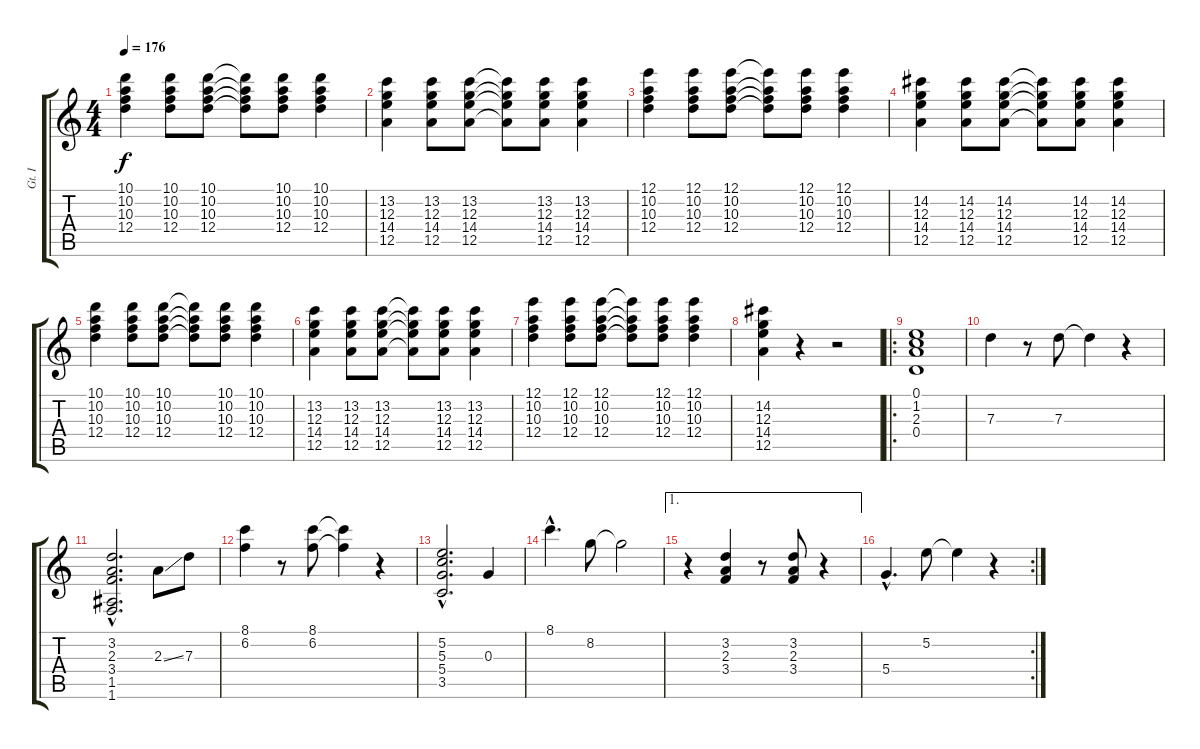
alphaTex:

\track ("Gt. I" "Gt. I") {instrument distortionguitar}
\staff {score tabs}
\tuning (E4 B3 G3 D3 A2 E2) {hide}
\ts (4 4)
\tempo 176
\clef g2
\ks c
(10.1 10.2 10.3 12.4).4{dy f} (10.1 10.2 10.3 12.4).8 (10.1 10.2 10.3 12.4).8 (10.1{t} 10.2{t} 10.3{t} 12.4{t}).8 (10.1 10.2 10.3 12.4).8 (10.1 10.2 10.3 12.4).4 |
(13.2 12.3 14.4 12.5).4 (13.2 12.3 14.4 12.5).8 (13.2 12.3 14.4 12.5).8 (13.2{t} 12.3{t} 14.4{t} 12.5{t}).8 (13.2 12.3 14.4 12.5).8 (13.2 12.3 14.4 12.5).4 |
(12.1 10.2 10.3 12.4).4 (12.1 10.2 10.3 12.4).8 (12.1 10.2 10.3 12.4).8 (12.1{t} 10.2{t} 10.3{t} 12.4{t}).8 (12.1 10.2 10.3 12.4).8 (12.1 10.2 10.3 12.4).4 |
(14.2 12.3 14.4 12.5).4 (14.2 12.3 14.4 12.5).8 (14.2 12.3 14.4 12.5).8 (14.2{t} 12.3{t} 14.4{t} 12.5{t}).8 (14.2 12.3 14.4 12.5).8 (14.2 12.3 14.4 12.5).4 |
(10.1 10.2 10.3 12.4).4 (10.1 10.2 10.3 12.4).8 (10.1 10.2 10.3 12.4).8 (10.1{t} 10.2{t} 10.3{t} 12.4{t}).8 (10.1 10.2 10.3 12.4).8 (10.1 10.2 10.3 12.4).4 |
(13.2 12.3 14.4 12.5).4 (13.2 12.3 14.4 12.5).8 (13.2 12.3 14.4 12.5).8 (13.2{t} 12.3{t} 14.4{t} 12.5{t}).8 (13.2 12.3 14.4 12.5).8 (13.2 12.3 14.4 12.5).4 |
(12.1 10.2 10.3 12.4).4 (12.1 10.2 10.3 12.4).8 (12.1 10.2 10.3 12.4).8 (12.1{t} 10.2{t} 10.3{t} 12.4{t}).8 (12.1 10.2 10.3 12.4).8 (12.1 10.2 10.3 12.4).4 |
(14.2 12.3 14.4 12.5).4 r.4 r.2 |
\ro
(0.1 1.2 2.3 0.4).1 |
7.3.4 r.8 7.3.8 7.3{t}.4 r.4 |
(3.2{hac} 2.3{hac} 3.4{hac} 1.5{hac} 1.6{hac}).2{d} 2.3{ss}.8 7.3.8 |
(8.1 6.2).4 r.8 (8.1 6.2).8 (8.1{t} 6.2{t}).4 r.4 |
(5.2{hac} 5.3{hac} 5.4{hac} 3.5{hac}).2{d} 0.3.4 |
8.1{hac}.4{d} 8.2.8 8.2{t}.2 |
\ae 1
r.4 (3.2 2.3 3.4).4 r.8 (3.2 2.3 3.4).8 r.4 |
\rc 2
5.4{hac}.4{d} 5.2.8 5.2{t}.4 r.4
